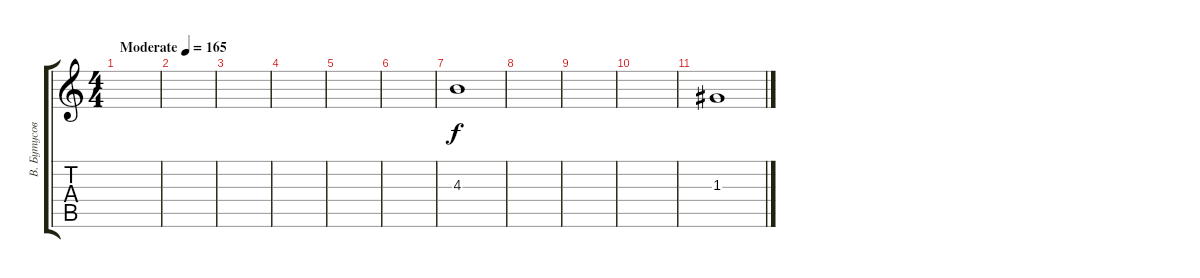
\track ("В. Бутусов" "В. Бутусов") {instrument overdrivenguitar}
\staff {score tabs}
\tuning (E4 B3 G3 D3 A2 E2) {hide}
\ts (4 4)
\tempo (165 "Moderate")
\clef g2
\ks c
|
|
|
|
|
|
4.3.1 |
|
|
|
1.3.1
